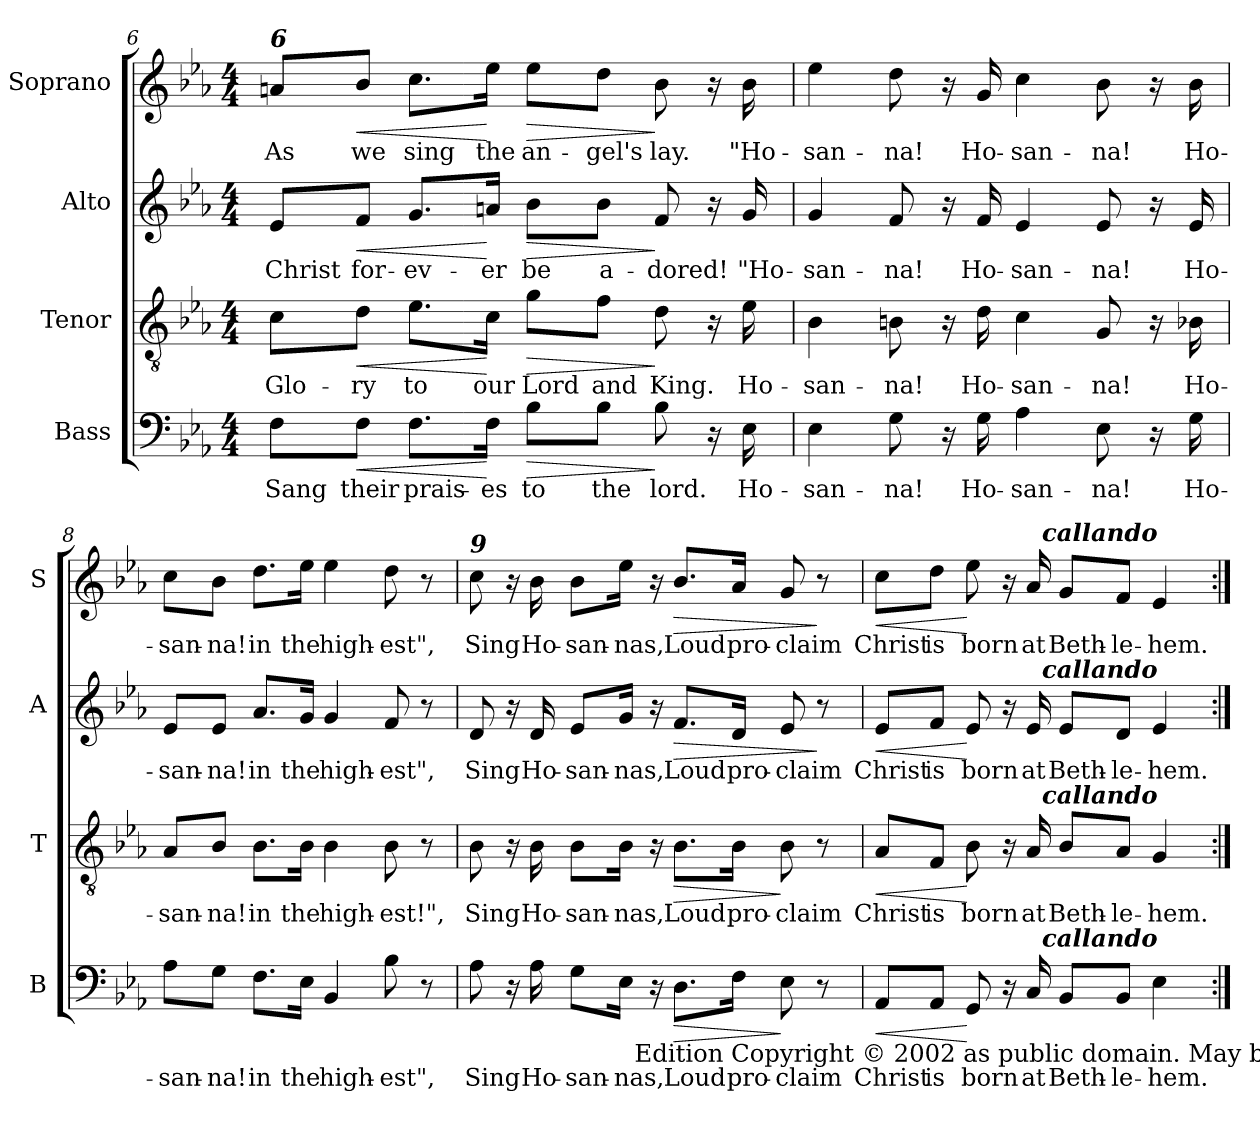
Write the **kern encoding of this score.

**kern	**text	**dynam	**kern	**text	**dynam	**kern	**text	**dynam	**kern	**text	**dynam
*part4	*part4	*part4	*part3	*part3	*part3	*part2	*part2	*part2	*part1	*part1	*part1
*staff4	*staff4	*staff4	*staff3	*staff3	*staff3	*staff2	*staff2	*staff2	*staff1	*staff1	*staff1
*I"Bass	*	*	*I"Tenor	*	*	*I"Alto	*	*	*I"Soprano	*	*
*I'B	*	*	*I'T	*	*	*I'A	*	*	*I'S	*	*
!!LO:LB:g=z
*clefF4	*	*	*clefGv2	*	*	*clefG2	*	*	*clefG2	*	*
*k[b-e-a-]	*	*	*k[b-e-a-]	*	*	*k[b-e-a-]	*	*	*k[b-e-a-]	*	*
*E-:	*	*	*E-:	*	*	*E-:	*	*	*E-:	*	*
*M4/4	*	*	*M4/4	*	*	*M4/4	*	*	*M4/4	*	*
=6	=6	=6	=6	=6	=6	=6	=6	=6	=6	=6	=6
!	!	!	!	!	!	!	!	!	!LO:TX:a:Bi:t=6	!	!
8F\L	Sang	.	8c\L	Glo-	.	8e-/L	Christ	.	8an/L	As	.
!	!	!LO:HP:b	!	!	!LO:HP:b	!	!	!LO:HP:b	!	!	!LO:HP:b
8F\J	their	<	8d\J	-ry	<	8f/J	for-	<	8b-/J	we	<
8.F\L	prais-	.	8.e-\L	to	.	8.g/L	-ev-	.	8.cc\L	sing	.
16F\Jk	-es	[	16c\Jk	our	[	16an/Jk	-er	[	16ee-\Jk	the	[
!	!	!LO:HP:b	!	!	!LO:HP:b	!	!	!LO:HP:b	!	!	!LO:HP:b
8B-\L	to	>	8g\L	Lord	>	8b-\L	be	>	8ee-\L	an-	>
8B-\J	the	.	8f\J	and	.	8b-\J	a-	.	8dd\J	-gel's	.
8B-\	lord.	]	8d\	King.	]	8f/	-dored!	]	8b-\	lay.	]
16r	.	.	16r	.	.	16r	.	.	16r	.	.
16E-\	Ho-	.	16e-\	Ho-	.	16g/	"Ho-	.	16b-\	"Ho-	.
=7	=7	=7	=7	=7	=7	=7	=7	=7	=7	=7	=7
4E-\	-san-	.	4B-\	-san-	.	4g/	-san-	.	4ee-\	-san-	.
8G\	-na!	.	8Bn\	-na!	.	8f/	-na!	.	8dd\	-na!	.
16r	.	.	16r	.	.	16r	.	.	16r	.	.
16G\	Ho-	.	16d\	Ho-	.	16f/	Ho-	.	16g/	Ho-	.
4A-\	-san-	.	4c\	-san-	.	4e-/	-san-	.	4cc\	-san-	.
8E-\	-na!	.	8G/	-na!	.	8e-/	-na!	.	8b-\	-na!	.
16r	.	.	16r	.	.	16r	.	.	16r	.	.
16G\	Ho-	.	16B-X\	Ho-	.	16e-/	Ho-	.	16b-\	Ho-	.
=8	=8	=8	=8	=8	=8	=8	=8	=8	=8	=8	=8
8A-\L	-san-	.	8A-/L	-san-	.	8e-/L	-san-	.	8cc\L	-san-	.
8G\J	-na!	.	8B-/J	-na!	.	8e-/J	-na!	.	8b-\J	-na!	.
8.F\L	in	.	8.B-\L	in	.	8.a-/L	in	.	8.dd\L	in	.
16E-\Jk	the	.	16B-\Jk	the	.	16g/Jk	the	.	16ee-\Jk	the	.
4BB-/	high-	.	4B-\	high-	.	4g/	high-	.	4ee-\	high-	.
8B-\	-est",	.	8B-\	-est!",	.	8f/	-est",	.	8dd\	-est",	.
8r	.	.	8r	.	.	8r	.	.	8r	.	.
!!LO:LB:g=z
=9	=9	=9	=9	=9	=9	=9	=9	=9	=9	=9	=9
!	!	!	!	!	!	!	!	!	!LO:TX:a:Bi:t=9	!	!
*^	*	*	*	*	*	*	*	*	*	*	*
8A-\	4ryy	Sing	.	8B-\	Sing	.	8d/	Sing	.	8cc\	Sing	.
16r	.	.	.	16r	.	.	16r	.	.	16r	.	.
16A-\	.	Ho-	.	16B-\	Ho-	.	16d/	Ho-	.	16b-\	Ho-	.
8G\L	8ryy	-san-	.	8B-\L	-san-	.	8e-/L	-san-	.	8b-\L	-san-	.
16E-\Jk	32ryy	-nas,	.	16B-\Jk	-nas,	.	16g/Jk	-nas,	.	16ee-\Jk	-nas,	.
!	!LO:TX:b:t=Edition Copyright © 2002 as public domain. May be freely used.	!	!	!	!	!	!	!	!	!	!	!
.	2ryy	.	.	.	.	.	.	.	.	.	.	.
16r	.	.	.	16r	.	.	16r	.	.	16r	.	.
!	!	!	!LO:HP:b	!	!	!LO:HP:b	!	!	!LO:HP:b	!	!	!LO:HP:b
8.D\L	.	Loud	>	8.B-\L	Loud	>	8.f/L	Loud	>	8.b-/L	Loud	>
16F\Jk	.	pro-	.	16B-\Jk	pro-	.	16d/Jk	pro-	.	16a-/Jk	pro-	.
8E-\	.	-claim	]	8B-\	-claim	]	8e-/	-claim	.	8g/	-claim	.
8r	.	.	.	8r	.	.	8r	.	]	8r	.	]
.	16.ryy	.	.	.	.	.	.	.	.	.	.	.
=10	=10	=10	=10	=10	=10	=10	=10	=10	=10	=10	=10	=10
!	!	!	!LO:HP:b	!	!	!LO:HP:b	!	!	!LO:HP:b	!	!	!LO:HP:b
*	*	*	*	*^	*	*	*^	*	*	*^	*	*
8AA-/L	4...ryy	Christ	<	8A-/L	4...ryy	Christ	<	8e-/L	4...ryy	Christ	<	8cc\L	4...ryy	Christ	<
8AA-/J	.	is	.	8F/J	.	is	.	8f/J	.	is	.	8dd\J	.	is	.
8GG/	.	born	[	8B-\	.	born	[	8e-/	.	born	[	8ee-\	.	born	[
16r	.	.	.	16r	.	.	.	16r	.	.	.	16r	.	.	.
16C/	.	at	.	16A-/	.	at	.	16e-/	.	at	.	16a-/	.	at	.
!	!	!	!	!	!	!	!	!	!	!	!	!	!LO:TX:a:Bi:t=callando	!	!
!	!	!	!	!	!	!	!	!	!LO:TX:a:Bi:t=callando	!	!	!	!	!	!
!	!	!	!	!	!LO:TX:a:Bi:t=callando	!	!	!	!	!	!	!	!	!	!
!	!LO:TX:a:Bi:t=callando	!	!	!	!	!	!	!	!	!	!	!	!	!	!
.	2ryy	.	.	.	2ryy	.	.	.	2ryy	.	.	.	2ryy	.	.
8BB-/L	.	Beth-	.	8B-/L	.	Beth-	.	8e-/L	.	Beth-	.	8g/L	.	Beth-	.
8BB-/J	.	-le-	.	8A-/J	.	-le-	.	8d/J	.	-le-	.	8f/J	.	-le-	.
4E-\	.	-hem.	.	4G/	.	-hem.	.	4e-/	.	-hem.	.	4e-/	.	-hem.	.
.	32ryy	.	.	.	32ryy	.	.	.	32ryy	.	.	.	32ryy	.	.
*v	*v	*	*	*	*	*	*	*v	*v	*	*	*v	*v	*	*
*	*	*	*v	*v	*	*	*	*	*	*	*	*
=:|!	=:|!	=:|!	=:|!	=:|!	=:|!	=:|!	=:|!	=:|!	=:|!	=:|!	=:|!
*-	*-	*-	*-	*-	*-	*-	*-	*-	*-	*-	*-
